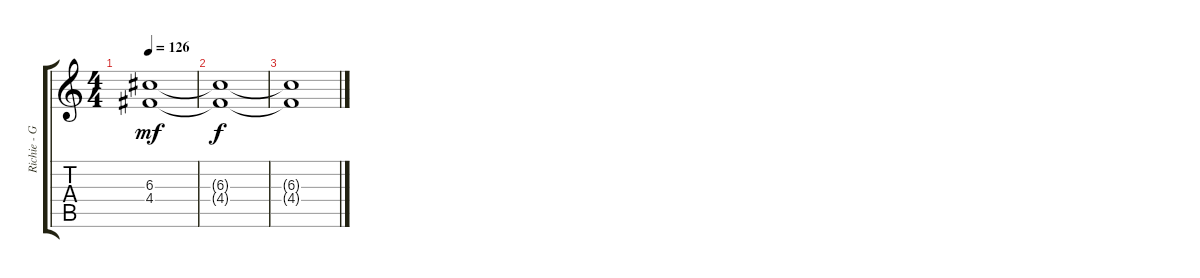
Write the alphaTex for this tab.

\track ("Richie - Guitar 1" "Richie - G") {instrument overdrivenguitar}
\staff {score tabs}
\tuning (E4 B3 G3 D3 A2 E2) {hide}
\ts (4 4)
\tempo 126
\clef g2
\ks c
(6.3 4.4).1{dy mf} |
(6.3{t} 4.4{t}).1{dy f} |
(6.3{t} 4.4{t}).1
